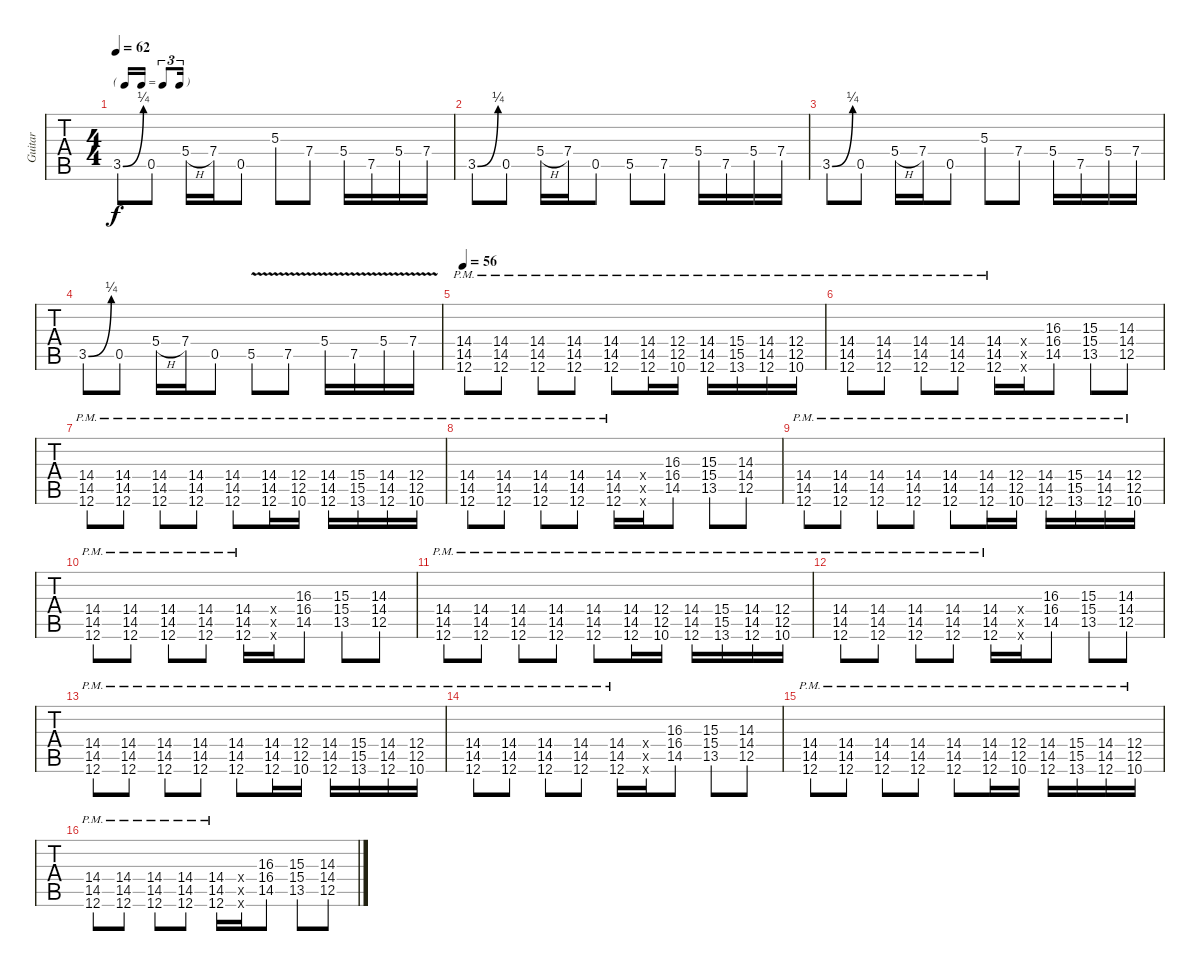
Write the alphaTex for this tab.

\track ("Guitar" "Guitar") {instrument overdrivenguitar}
\staff {tabs}
\tuning (C4 G3 Eb3 Bb2 F2 C2) {hide}
\ts (4 4)
\tf triplet16th
\tempo 62
\clef g2
\ks c
3.5{be (bend 0 0 60 1)}.8{dy f} 0.5.8 5.4{h}.16 7.4.16 0.5.8 5.3.8 7.4.8 5.4.16 7.5.16 5.4.16 7.4.16 |
3.5{be (bend 0 0 60 1)}.8 0.5.8 5.4{h}.16 7.4.16 0.5.8 5.5.8 7.5.8 5.4.16 7.5.16 5.4.16 7.4.16 |
3.5{be (bend 0 0 60 1)}.8 0.5.8 5.4{h}.16 7.4.16 0.5.8 5.3.8 7.4.8 5.4.16 7.5.16 5.4.16 7.4.16 |
3.5{be (bend 0 0 60 1)}.8 0.5.8 5.4{h}.16 7.4.16 0.5.8 5.5{v}.8 7.5{v}.8 5.4{v}.16 7.5{v}.16 5.4{v}.16 7.4{v}.16 |
\tempo 56
(14.4{pm} 14.5{pm} 12.6{pm}).8 (14.4{pm} 14.5{pm} 12.6{pm}).8 (14.4{pm} 14.5{pm} 12.6{pm}).8 (14.4{pm} 14.5{pm} 12.6{pm}).8 (14.4{pm} 14.5{pm} 12.6{pm}).8 (14.4{pm} 14.5{pm} 12.6{pm}).16 (12.4{pm} 12.5{pm} 10.6{pm}).16 (14.4{pm} 14.5{pm} 12.6{pm}).16 (15.4{pm} 15.5{pm} 13.6{pm}).16 (14.4{pm} 14.5{pm} 12.6{pm}).16 (12.4{pm} 12.5{pm} 10.6{pm}).16 |
(14.4{pm} 14.5{pm} 12.6{pm}).8 (14.4{pm} 14.5{pm} 12.6{pm}).8 (14.4{pm} 14.5{pm} 12.6{pm}).8 (14.4{pm} 14.5{pm} 12.6{pm}).8 (14.4{pm} 14.5{pm} 12.6{pm}).16 (0.4{x} 0.5{x} 0.6{x}).16 (16.3 16.4 14.5).8 (15.3 15.4 13.5).8 (14.3 14.4 12.5).8 |
(14.4{pm} 14.5{pm} 12.6{pm}).8 (14.4{pm} 14.5{pm} 12.6{pm}).8 (14.4{pm} 14.5{pm} 12.6{pm}).8 (14.4{pm} 14.5{pm} 12.6{pm}).8 (14.4{pm} 14.5{pm} 12.6{pm}).8 (14.4{pm} 14.5{pm} 12.6{pm}).16 (12.4{pm} 12.5{pm} 10.6{pm}).16 (14.4{pm} 14.5{pm} 12.6{pm}).16 (15.4{pm} 15.5{pm} 13.6{pm}).16 (14.4{pm} 14.5{pm} 12.6{pm}).16 (12.4{pm} 12.5{pm} 10.6{pm}).16 |
(14.4{pm} 14.5{pm} 12.6{pm}).8 (14.4{pm} 14.5{pm} 12.6{pm}).8 (14.4{pm} 14.5{pm} 12.6{pm}).8 (14.4{pm} 14.5{pm} 12.6{pm}).8 (14.4{pm} 14.5{pm} 12.6{pm}).16 (0.4{x} 0.5{x} 0.6{x}).16 (16.3 16.4 14.5).8 (15.3 15.4 13.5).8 (14.3 14.4 12.5).8 |
(14.4{pm} 14.5{pm} 12.6{pm}).8 (14.4{pm} 14.5{pm} 12.6{pm}).8 (14.4{pm} 14.5{pm} 12.6{pm}).8 (14.4{pm} 14.5{pm} 12.6{pm}).8 (14.4{pm} 14.5{pm} 12.6{pm}).8 (14.4{pm} 14.5{pm} 12.6{pm}).16 (12.4{pm} 12.5{pm} 10.6{pm}).16 (14.4{pm} 14.5{pm} 12.6{pm}).16 (15.4{pm} 15.5{pm} 13.6{pm}).16 (14.4{pm} 14.5{pm} 12.6{pm}).16 (12.4{pm} 12.5{pm} 10.6{pm}).16 |
(14.4{pm} 14.5{pm} 12.6{pm}).8 (14.4{pm} 14.5{pm} 12.6{pm}).8 (14.4{pm} 14.5{pm} 12.6{pm}).8 (14.4{pm} 14.5{pm} 12.6{pm}).8 (14.4{pm} 14.5{pm} 12.6{pm}).16 (0.4{x} 0.5{x} 0.6{x}).16 (16.3 16.4 14.5).8 (15.3 15.4 13.5).8 (14.3 14.4 12.5).8 |
(14.4{pm} 14.5{pm} 12.6{pm}).8 (14.4{pm} 14.5{pm} 12.6{pm}).8 (14.4{pm} 14.5{pm} 12.6{pm}).8 (14.4{pm} 14.5{pm} 12.6{pm}).8 (14.4{pm} 14.5{pm} 12.6{pm}).8 (14.4{pm} 14.5{pm} 12.6{pm}).16 (12.4{pm} 12.5{pm} 10.6{pm}).16 (14.4{pm} 14.5{pm} 12.6{pm}).16 (15.4{pm} 15.5{pm} 13.6{pm}).16 (14.4{pm} 14.5{pm} 12.6{pm}).16 (12.4{pm} 12.5{pm} 10.6{pm}).16 |
(14.4{pm} 14.5{pm} 12.6{pm}).8 (14.4{pm} 14.5{pm} 12.6{pm}).8 (14.4{pm} 14.5{pm} 12.6{pm}).8 (14.4{pm} 14.5{pm} 12.6{pm}).8 (14.4{pm} 14.5{pm} 12.6{pm}).16 (0.4{x} 0.5{x} 0.6{x}).16 (16.3 16.4 14.5).8 (15.3 15.4 13.5).8 (14.3 14.4 12.5).8 |
(14.4{pm} 14.5{pm} 12.6{pm}).8 (14.4{pm} 14.5{pm} 12.6{pm}).8 (14.4{pm} 14.5{pm} 12.6{pm}).8 (14.4{pm} 14.5{pm} 12.6{pm}).8 (14.4{pm} 14.5{pm} 12.6{pm}).8 (14.4{pm} 14.5{pm} 12.6{pm}).16 (12.4{pm} 12.5{pm} 10.6{pm}).16 (14.4{pm} 14.5{pm} 12.6{pm}).16 (15.4{pm} 15.5{pm} 13.6{pm}).16 (14.4{pm} 14.5{pm} 12.6{pm}).16 (12.4{pm} 12.5{pm} 10.6{pm}).16 |
(14.4{pm} 14.5{pm} 12.6{pm}).8 (14.4{pm} 14.5{pm} 12.6{pm}).8 (14.4{pm} 14.5{pm} 12.6{pm}).8 (14.4{pm} 14.5{pm} 12.6{pm}).8 (14.4{pm} 14.5{pm} 12.6{pm}).16 (0.4{x} 0.5{x} 0.6{x}).16 (16.3 16.4 14.5).8 (15.3 15.4 13.5).8 (14.3 14.4 12.5).8 |
(14.4{pm} 14.5{pm} 12.6{pm}).8 (14.4{pm} 14.5{pm} 12.6{pm}).8 (14.4{pm} 14.5{pm} 12.6{pm}).8 (14.4{pm} 14.5{pm} 12.6{pm}).8 (14.4{pm} 14.5{pm} 12.6{pm}).8 (14.4{pm} 14.5{pm} 12.6{pm}).16 (12.4{pm} 12.5{pm} 10.6{pm}).16 (14.4{pm} 14.5{pm} 12.6{pm}).16 (15.4{pm} 15.5{pm} 13.6{pm}).16 (14.4{pm} 14.5{pm} 12.6{pm}).16 (12.4{pm} 12.5{pm} 10.6{pm}).16 |
(14.4{pm} 14.5{pm} 12.6{pm}).8 (14.4{pm} 14.5{pm} 12.6{pm}).8 (14.4{pm} 14.5{pm} 12.6{pm}).8 (14.4{pm} 14.5{pm} 12.6{pm}).8 (14.4{pm} 14.5{pm} 12.6{pm}).16 (0.4{x} 0.5{x} 0.6{x}).16 (16.3 16.4 14.5).8 (15.3 15.4 13.5).8 (14.3 14.4 12.5).8
